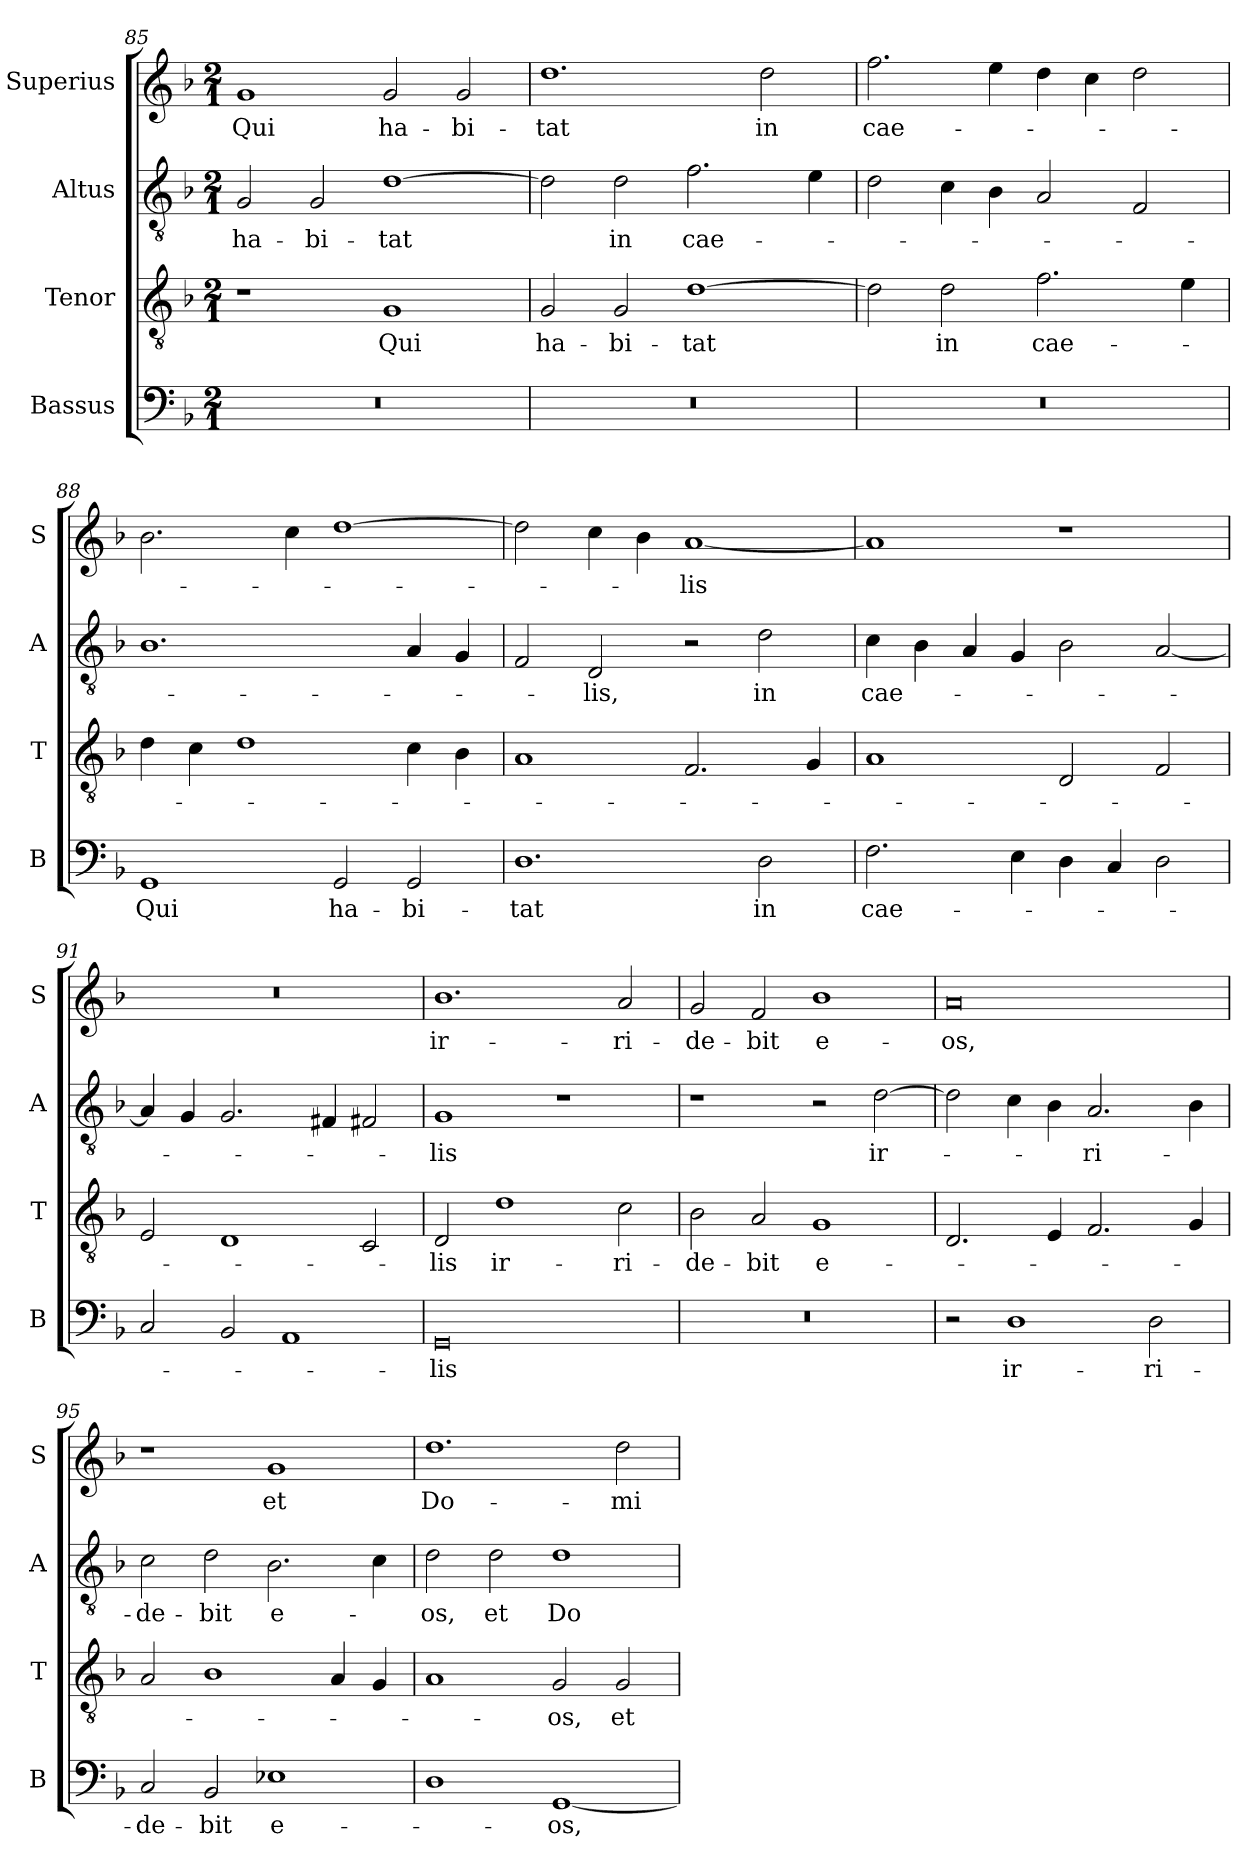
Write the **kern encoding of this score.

**kern	**text	**kern	**text	**kern	**text	**kern	**text
*part4	*part4	*part3	*part3	*part2	*part2	*part1	*part1
*staff4	*staff4	*staff3	*staff3	*staff2	*staff2	*staff1	*staff1
*I"Bassus	*	*I"Tenor	*	*I"Altus	*	*I"Superius	*
*I'B	*	*I'T	*	*I'A	*	*I'S	*
*clefF4	*	*clefGv2	*	*clefGv2	*	*clefG2	*
*k[b-]	*	*k[b-]	*	*k[b-]	*	*k[b-]	*
*F:	*	*F:	*	*F:	*	*F:	*
*M2/1	*	*M2/1	*	*M2/1	*	*M2/1	*
=85	=85	=85	=85	=85	=85	=85	=85
0r	.	1r	.	2G	ha-	1g	Qui
.	.	.	.	2G	-bi-	.	.
.	.	1G	Qui	[1d	-tat	2g	ha-
.	.	.	.	.	.	2g	-bi-
=86	=86	=86	=86	=86	=86	=86	=86
0r	.	2G	ha-	2d]	.	1.dd	-tat
.	.	2G	-bi-	2d	in	.	.
.	.	[1d	-tat	2.f	cae-	.	.
.	.	.	.	.	.	2dd	in
.	.	.	.	4e	.	.	.
=87	=87	=87	=87	=87	=87	=87	=87
0r	.	2d]	.	2d	.	2.ff	cae-
.	.	2d	in	4c	.	.	.
.	.	.	.	4B-	.	4ee	.
.	.	2.f	cae-	2A	.	4dd	.
.	.	.	.	.	.	4cc	.
.	.	.	.	2F	.	2dd	.
.	.	4e	.	.	.	.	.
=88	=88	=88	=88	=88	=88	=88	=88
1GG	Qui	4d	.	1.B-	.	2.b-	.
.	.	4c	.	.	.	.	.
.	.	1d	.	.	.	.	.
.	.	.	.	.	.	4cc	.
2GG	ha-	.	.	.	.	[1dd	.
2GG	-bi-	4c	.	4A	.	.	.
.	.	4B-	.	4G	.	.	.
=89	=89	=89	=89	=89	=89	=89	=89
1.D	-tat	1A	.	2F	.	2dd]	.
.	.	.	.	2D	-lis,	4cc	.
.	.	.	.	.	.	4b-	.
.	.	2.F	.	2r	.	[1a	-lis
2D	in	.	.	2d	in	.	.
.	.	4G	.	.	.	.	.
=90	=90	=90	=90	=90	=90	=90	=90
2.F	cae-	1A	.	4c	cae-	1a]	.
.	.	.	.	4B-	.	.	.
.	.	.	.	4A	.	.	.
4E	.	.	.	4G	.	.	.
4D	.	2D	.	2B-	.	1r	.
4C	.	.	.	.	.	.	.
2D	.	2F	.	[2A	.	.	.
=91	=91	=91	=91	=91	=91	=91	=91
2C	.	2E	.	4A]	.	0r	.
.	.	.	.	4G	.	.	.
2BB-	.	1D	.	2.G	.	.	.
1AA	.	.	.	.	.	.	.
.	.	.	.	4F#X	.	.	.
.	.	2C	.	2F#X	.	.	.
=92	=92	=92	=92	=92	=92	=92	=92
0GG	-lis	2D	-lis	1G	-lis	1.b-	ir-
.	.	1d	ir-	.	.	.	.
.	.	.	.	1r	.	.	.
.	.	2c	-ri-	.	.	2a	-ri-
=93	=93	=93	=93	=93	=93	=93	=93
0r	.	2B-	-de-	1r	.	2g	-de-
.	.	2A	-bit	.	.	2f	-bit
.	.	1G	e-	2r	.	1b-	e-
.	.	.	.	[2d	ir-	.	.
=94	=94	=94	=94	=94	=94	=94	=94
2r	.	2.D	.	2d]	.	0a	-os,
1D	ir-	.	.	4c	.	.	.
.	.	4E	.	4B-	.	.	.
.	.	2.F	.	2.A	-ri-	.	.
2D	-ri-	.	.	.	.	.	.
.	.	4G	.	4B-	.	.	.
=95	=95	=95	=95	=95	=95	=95	=95
2C	-de-	2A	.	2c	-de-	1r	.
2BB-	-bit	1B-	.	2d	-bit	.	.
1E-X	e-	.	.	2.B-	e-	1g	et
.	.	4A	.	.	.	.	.
.	.	4G	.	4c	.	.	.
=96	=96	=96	=96	=96	=96	=96	=96
1D	.	1A	.	2d	-os,	1.dd	Do-
.	.	.	.	2d	et	.	.
[1GG	-os,	2G	-os,	1d	Do-	.	.
.	.	2G	et	.	.	2dd	-mi-
=	=	=	=	=	=	=	=
*-	*-	*-	*-	*-	*-	*-	*-
